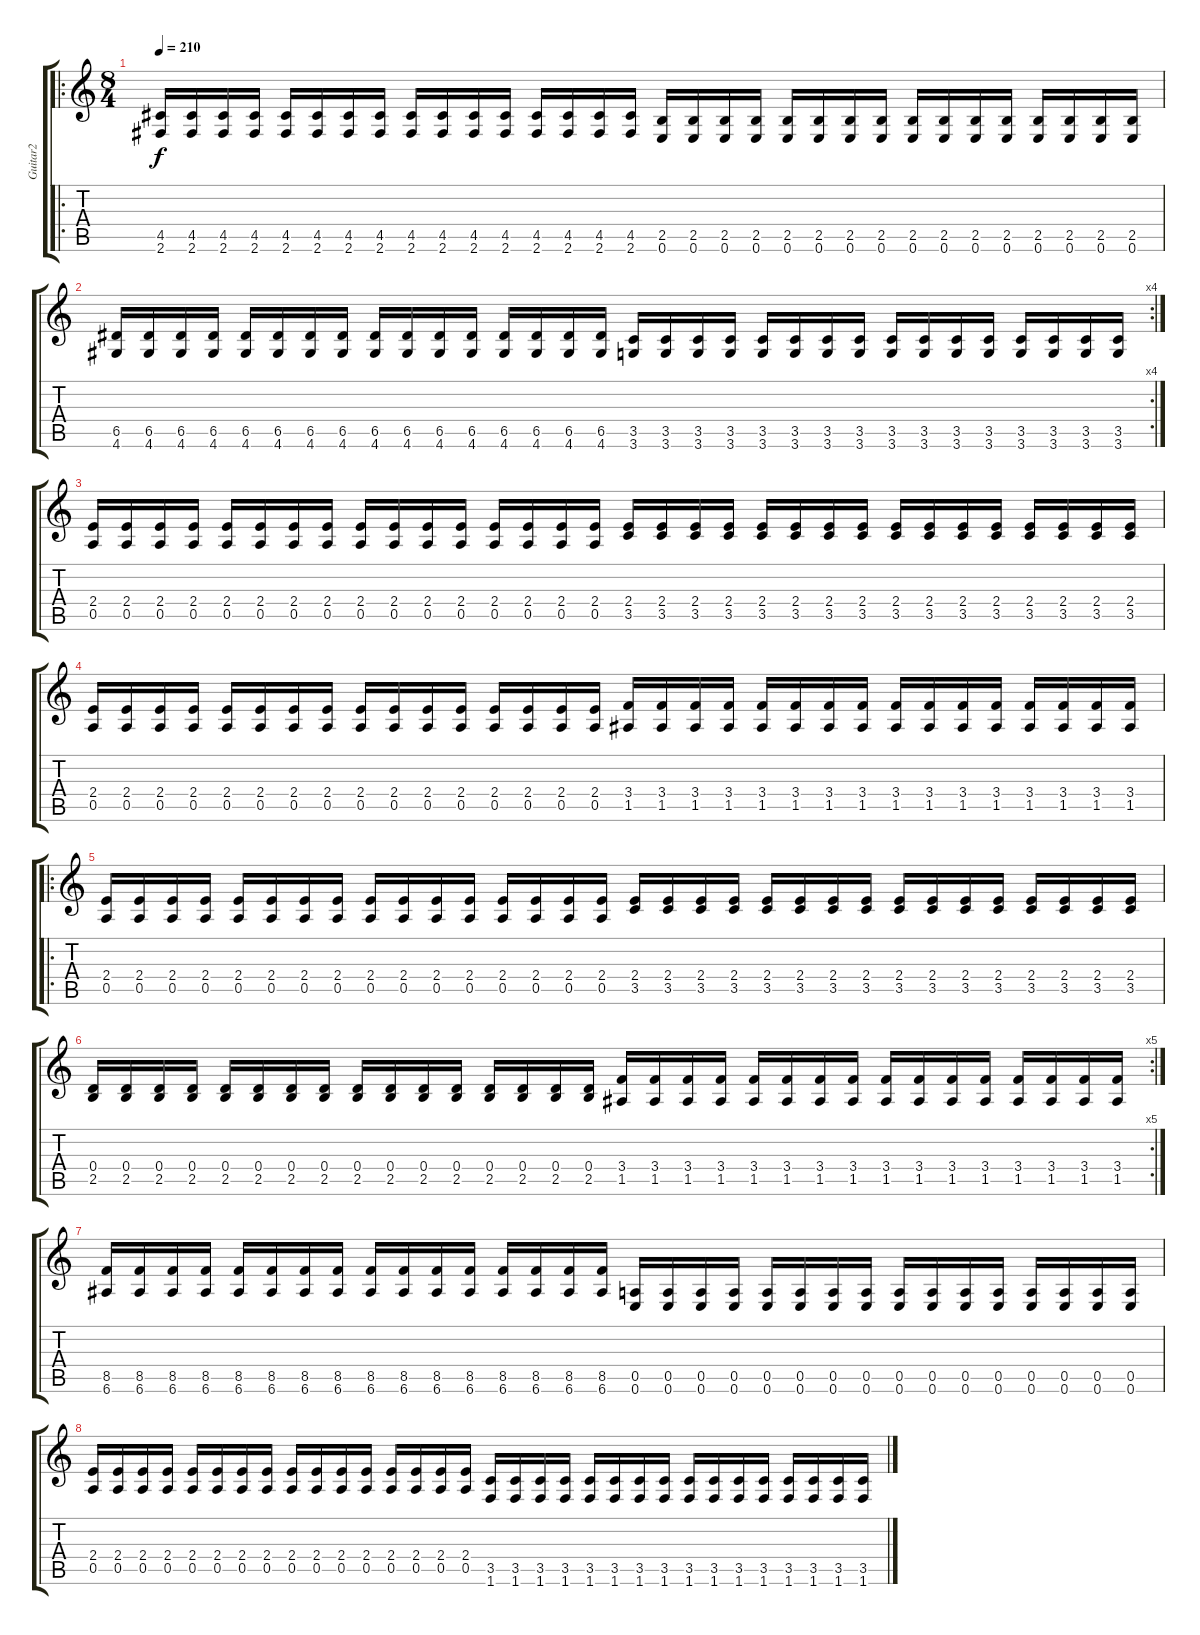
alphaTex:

\track ("Guitar2" "Guitar2") {instrument distortionguitar}
\staff {score tabs}
\tuning (E4 B3 G3 D3 A2 E2) {hide}
\ro
\ts (8 4)
\tempo 210
\clef g2
\ks c
(4.5 2.6).16{dy f} (4.5 2.6).16 (4.5 2.6).16 (4.5 2.6).16 (4.5 2.6).16 (4.5 2.6).16 (4.5 2.6).16 (4.5 2.6).16 (4.5 2.6).16 (4.5 2.6).16 (4.5 2.6).16 (4.5 2.6).16 (4.5 2.6).16 (4.5 2.6).16 (4.5 2.6).16 (4.5 2.6).16 (2.5 0.6).16 (2.5 0.6).16 (2.5 0.6).16 (2.5 0.6).16 (2.5 0.6).16 (2.5 0.6).16 (2.5 0.6).16 (2.5 0.6).16 (2.5 0.6).16 (2.5 0.6).16 (2.5 0.6).16 (2.5 0.6).16 (2.5 0.6).16 (2.5 0.6).16 (2.5 0.6).16 (2.5 0.6).16 |
\rc 4
(6.5 4.6).16 (6.5 4.6).16 (6.5 4.6).16 (6.5 4.6).16 (6.5 4.6).16 (6.5 4.6).16 (6.5 4.6).16 (6.5 4.6).16 (6.5 4.6).16 (6.5 4.6).16 (6.5 4.6).16 (6.5 4.6).16 (6.5 4.6).16 (6.5 4.6).16 (6.5 4.6).16 (6.5 4.6).16 (3.5 3.6).16 (3.5 3.6).16 (3.5 3.6).16 (3.5 3.6).16 (3.5 3.6).16 (3.5 3.6).16 (3.5 3.6).16 (3.5 3.6).16 (3.5 3.6).16 (3.5 3.6).16 (3.5 3.6).16 (3.5 3.6).16 (3.5 3.6).16 (3.5 3.6).16 (3.5 3.6).16 (3.5 3.6).16 |
(2.4 0.5).16 (2.4 0.5).16 (2.4 0.5).16 (2.4 0.5).16 (2.4 0.5).16 (2.4 0.5).16 (2.4 0.5).16 (2.4 0.5).16 (2.4 0.5).16 (2.4 0.5).16 (2.4 0.5).16 (2.4 0.5).16 (2.4 0.5).16 (2.4 0.5).16 (2.4 0.5).16 (2.4 0.5).16 (2.4 3.5).16 (2.4 3.5).16 (2.4 3.5).16 (2.4 3.5).16 (2.4 3.5).16 (2.4 3.5).16 (2.4 3.5).16 (2.4 3.5).16 (2.4 3.5).16 (2.4 3.5).16 (2.4 3.5).16 (2.4 3.5).16 (2.4 3.5).16 (2.4 3.5).16 (2.4 3.5).16 (2.4 3.5).16 |
(2.4 0.5).16 (2.4 0.5).16 (2.4 0.5).16 (2.4 0.5).16 (2.4 0.5).16 (2.4 0.5).16 (2.4 0.5).16 (2.4 0.5).16 (2.4 0.5).16 (2.4 0.5).16 (2.4 0.5).16 (2.4 0.5).16 (2.4 0.5).16 (2.4 0.5).16 (2.4 0.5).16 (2.4 0.5).16 (3.4 1.5).16 (3.4 1.5).16 (3.4 1.5).16 (3.4 1.5).16 (3.4 1.5).16 (3.4 1.5).16 (3.4 1.5).16 (3.4 1.5).16 (3.4 1.5).16 (3.4 1.5).16 (3.4 1.5).16 (3.4 1.5).16 (3.4 1.5).16 (3.4 1.5).16 (3.4 1.5).16 (3.4 1.5).16 |
\ro
(2.4 0.5).16 (2.4 0.5).16 (2.4 0.5).16 (2.4 0.5).16 (2.4 0.5).16 (2.4 0.5).16 (2.4 0.5).16 (2.4 0.5).16 (2.4 0.5).16 (2.4 0.5).16 (2.4 0.5).16 (2.4 0.5).16 (2.4 0.5).16 (2.4 0.5).16 (2.4 0.5).16 (2.4 0.5).16 (2.4 3.5).16 (2.4 3.5).16 (2.4 3.5).16 (2.4 3.5).16 (2.4 3.5).16 (2.4 3.5).16 (2.4 3.5).16 (2.4 3.5).16 (2.4 3.5).16 (2.4 3.5).16 (2.4 3.5).16 (2.4 3.5).16 (2.4 3.5).16 (2.4 3.5).16 (2.4 3.5).16 (2.4 3.5).16 |
\rc 5
(0.4 2.5).16 (0.4 2.5).16 (0.4 2.5).16 (0.4 2.5).16 (0.4 2.5).16 (0.4 2.5).16 (0.4 2.5).16 (0.4 2.5).16 (0.4 2.5).16 (0.4 2.5).16 (0.4 2.5).16 (0.4 2.5).16 (0.4 2.5).16 (0.4 2.5).16 (0.4 2.5).16 (0.4 2.5).16 (3.4 1.5).16 (3.4 1.5).16 (3.4 1.5).16 (3.4 1.5).16 (3.4 1.5).16 (3.4 1.5).16 (3.4 1.5).16 (3.4 1.5).16 (3.4 1.5).16 (3.4 1.5).16 (3.4 1.5).16 (3.4 1.5).16 (3.4 1.5).16 (3.4 1.5).16 (3.4 1.5).16 (3.4 1.5).16 |
(8.5 6.6).16 (8.5 6.6).16 (8.5 6.6).16 (8.5 6.6).16 (8.5 6.6).16 (8.5 6.6).16 (8.5 6.6).16 (8.5 6.6).16 (8.5 6.6).16 (8.5 6.6).16 (8.5 6.6).16 (8.5 6.6).16 (8.5 6.6).16 (8.5 6.6).16 (8.5 6.6).16 (8.5 6.6).16 (0.5 0.6).16 (0.5 0.6).16 (0.5 0.6).16 (0.5 0.6).16 (0.5 0.6).16 (0.5 0.6).16 (0.5 0.6).16 (0.5 0.6).16 (0.5 0.6).16 (0.5 0.6).16 (0.5 0.6).16 (0.5 0.6).16 (0.5 0.6).16 (0.5 0.6).16 (0.5 0.6).16 (0.5 0.6).16 |
(2.4 0.5).16 (2.4 0.5).16 (2.4 0.5).16 (2.4 0.5).16 (2.4 0.5).16 (2.4 0.5).16 (2.4 0.5).16 (2.4 0.5).16 (2.4 0.5).16 (2.4 0.5).16 (2.4 0.5).16 (2.4 0.5).16 (2.4 0.5).16 (2.4 0.5).16 (2.4 0.5).16 (2.4 0.5).16 (3.5 1.6).16 (3.5 1.6).16 (3.5 1.6).16 (3.5 1.6).16 (3.5 1.6).16 (3.5 1.6).16 (3.5 1.6).16 (3.5 1.6).16 (3.5 1.6).16 (3.5 1.6).16 (3.5 1.6).16 (3.5 1.6).16 (3.5 1.6).16 (3.5 1.6).16 (3.5 1.6).16 (3.5 1.6).16
